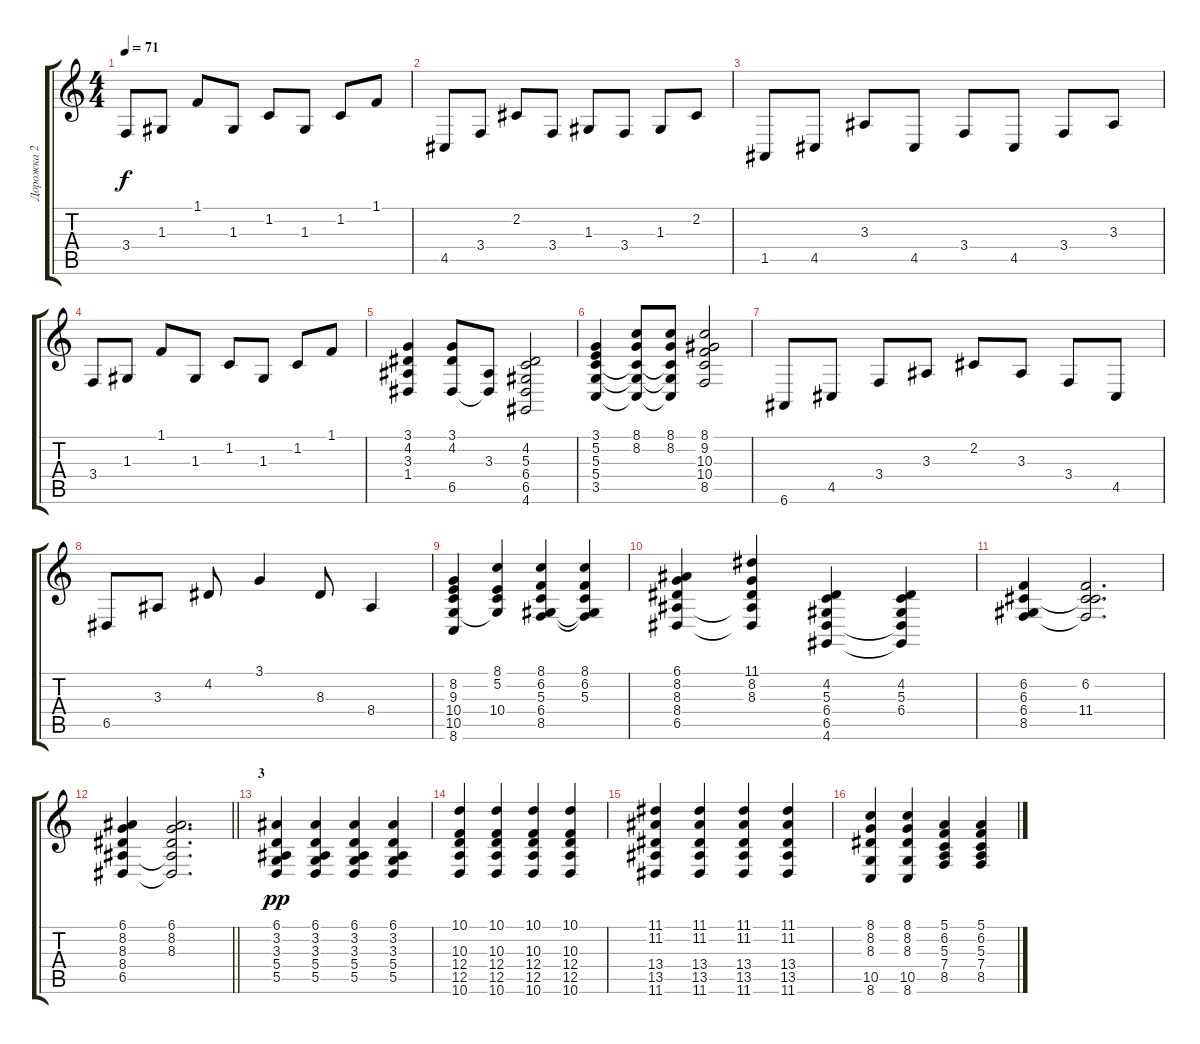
\track ("Дорожка 2" "Дорожка 2") {instrument acousticgrandpiano}
\staff {score tabs}
\tuning (E4 B3 G3 D3 A2 E2) {hide}
\ts (4 4)
\tempo 71
\clef g2
\ks c
3.4.8{dy f} 1.3.8 1.1.8 1.3.8 1.2.8 1.3.8 1.2.8 1.1.8 |
4.5.8 3.4.8 2.2.8 3.4.8 1.3.8 3.4.8 1.3.8 2.2.8 |
1.5.8 4.5.8 3.3.8 4.5.8 3.4.8 4.5.8 3.4.8 3.3.8 |
3.4.8 1.3.8 1.1.8 1.3.8 1.2.8 1.3.8 1.2.8 1.1.8 |
(3.1 4.2 3.3 1.4).4 (3.1 4.2 6.5).8 (3.3 6.5{t}).8 (4.2 5.3 6.4 6.5 4.6).2 |
(3.1 5.2 5.3 5.4 3.5).4 (8.1 8.2 5.3{t} 5.4{t} 3.5{t}).8 (8.1 8.2 5.3{t} 5.4{t} 3.5{t}).8 (8.1 9.2 10.3 10.4 8.5).2 |
6.6.8 4.5.8 3.4.8 3.3.8 2.2.8 3.3.8 3.4.8 4.5.8 |
6.5.8 3.3.8 4.2.8 3.1.4 8.3.8 8.4.4 |
(8.2 9.3 10.4 10.5 8.6).4 (8.1 5.2 10.4 10.5{t}).4 (8.1 6.2 5.3 6.4 8.5).4 (8.1 6.2 5.3 6.4{t} 8.5{t}).4 |
(6.1 8.2 8.3 8.4 6.5).4 (11.1 8.2 8.3 8.4{t} 6.5{t}).4 (4.2 5.3 6.4 6.5 4.6).4 (4.2 5.3 6.4 6.5{t} 4.6{t}).4 |
(6.2 6.3 6.4 8.5).4 (6.2 6.3{t} 11.4 8.5{t}).2{d} |
\barLineRight lightlight
(6.1 8.2 8.3 8.4 6.5).4 (6.1 8.2 8.3 8.4{t} 6.5{t}).2{d} |
\section ("" "3")
(6.1 3.2 3.3 5.4 5.5).4{dy pp} (6.1 3.2 3.3 5.4 5.5).4 (6.1 3.2 3.3 5.4 5.5).4 (6.1 3.2 3.3 5.4 5.5).4 |
(10.1 10.3 12.4 12.5 10.6).4 (10.1 10.3 12.4 12.5 10.6).4 (10.1 10.3 12.4 12.5 10.6).4 (10.1 10.3 12.4 12.5 10.6).4 |
(11.1 11.2 13.4 13.5 11.6).4 (11.1 11.2 13.4 13.5 11.6).4 (11.1 11.2 13.4 13.5 11.6).4 (11.1 11.2 13.4 13.5 11.6).4 |
(8.1 8.2 8.3 10.5 8.6).4 (8.1 8.2 8.3 10.5 8.6).4 (5.1 6.2 5.3 7.4 8.5).4 (5.1 6.2 5.3 7.4 8.5).4
